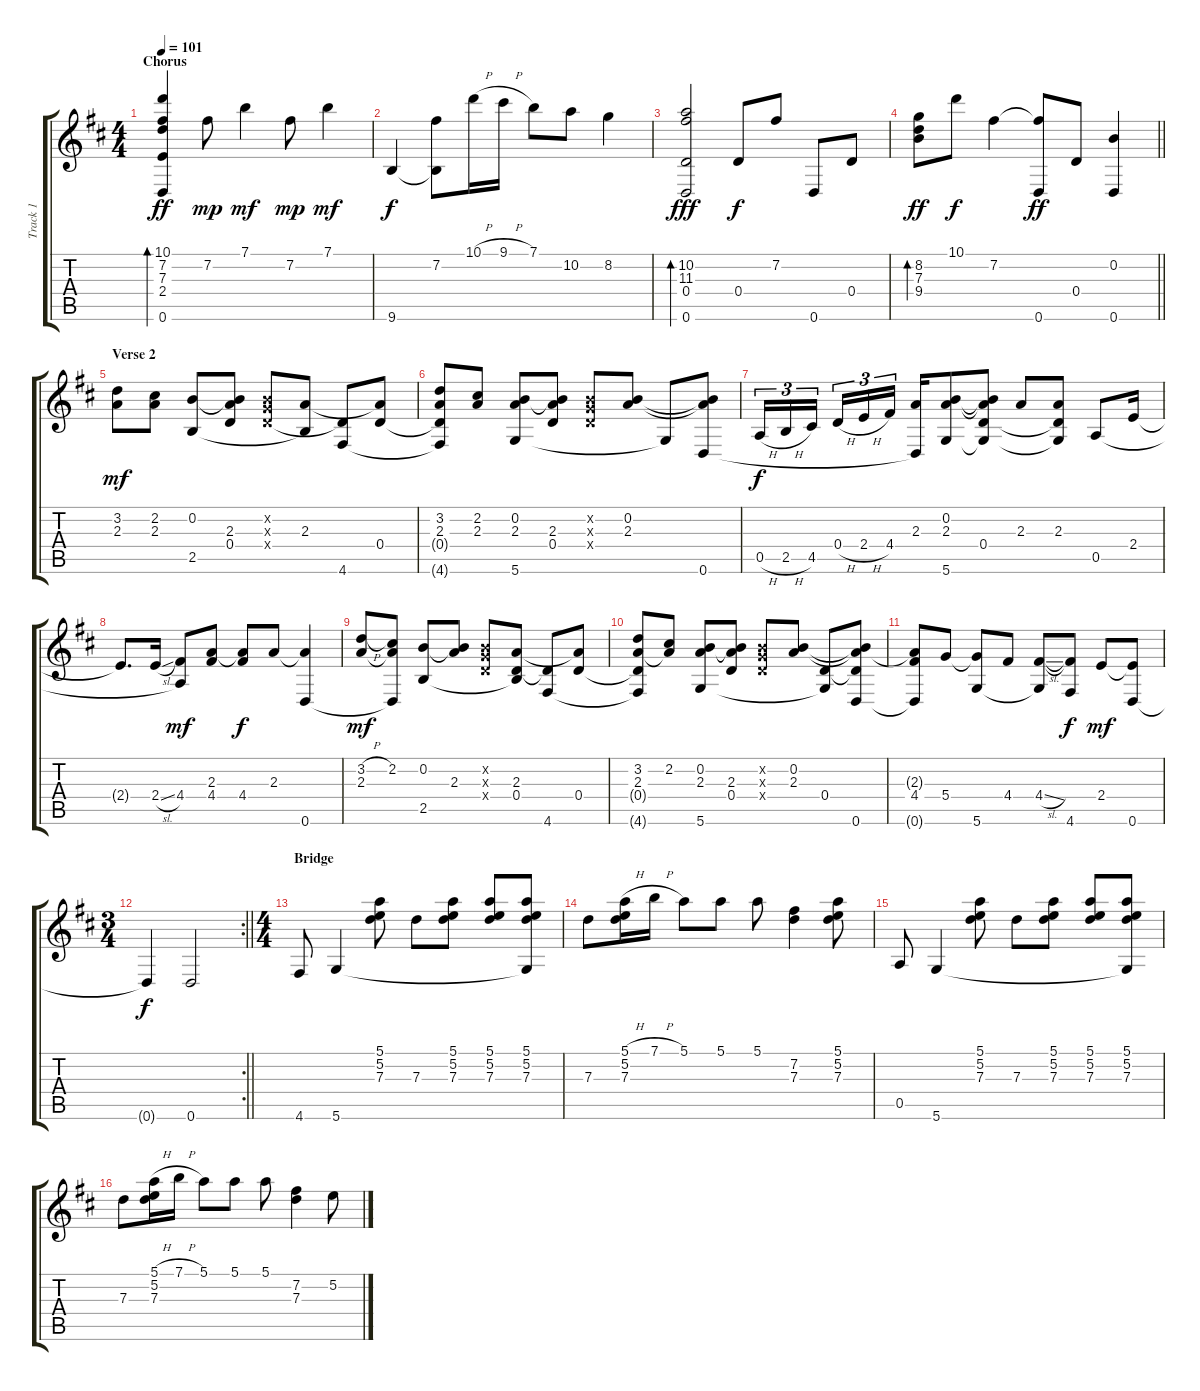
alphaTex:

\track ("Track 1" "Track 1") {instrument acousticguitarsteel}
\staff {score tabs}
\tuning (E4 B3 G3 D3 A2 D2) {hide}
\ts (4 4)
\section ("" "Chorus")
\tempo 101
\clef g2
\ks d
(10.1 7.2 7.3 2.4{t} 0.6{t}).4{bd 240 dy ff} 7.2.8{dy mp} 7.1.4{dy mf} 7.2.8{dy mp} 7.1.4{dy mf} |
9.6.4{dy f} (7.2 9.6{t}).8 10.1{h}.16 9.1{h}.16 7.1.8 10.2.8 8.2.4 |
(10.2 11.3 0.4 0.6).2{bd 60 dy fff} 0.4.8{dy f} 7.2.8 0.6.8 0.4.8 |
\barLineRight lightlight
(8.2 7.3 9.4).8{bd 240 dy ff} 10.1.8{dy f} 7.2.4 (7.2{t} 0.6).8{dy ff} 0.4.8 (0.2 0.6).4 |
\section ("" "Verse 2")
(3.2 2.3).8{dy mf} (2.2 2.3).8 (0.2 2.5).8 (0.2{t} 2.3 0.4).8 (0.2{x} 0.3{x} 0.4{x}).8 (2.3 2.5{t}).8 (0.4{t} 4.6).8 (2.3{t} 0.4).8 |
(3.2 2.3 0.4{t} 4.6{t}).8 (2.2 2.3).8 (0.2 2.3 5.6).8 (0.2{t} 2.3 0.4).8 (0.2{x} 0.3{x} 0.4{x}).8 (0.2 2.3).8 5.6{t}.8 (0.2{t} 2.3{t} 0.6).8 |
0.5{h}.16{tu (3 2) dy f} 2.5{h}.16{tu (3 2)} 4.5.16{tu (3 2) beam splitsecondary} 0.4{h}.16{tu (3 2)} 2.4{h}.16{tu (3 2)} 4.4.16{tu (3 2)} (2.3 0.6{t}).16 (0.2 2.3 5.6).8 (0.2{t} 2.3{t} 0.4 5.6{t}).8 2.3.8 (2.3 0.4{t} 5.6{t}).8 0.5.8 2.4.16 |
2.4{t}.8{d} 2.4{sl}.16 (4.4 0.5{t}).8{dy mf} (2.3 4.4).8 (2.3{t} 4.4).8{dy f} 2.3.8 (2.3{t} 0.6).4 |
(3.2{h} 2.3).8{dy mf} (2.2 2.3{t} 0.6{t}).8 (0.2 2.5).8 (0.2{t} 2.3).8 (0.2{x} 0.3{x} 0.4{x}).8 (2.3 0.4 2.5{t}).8 (0.4{t} 4.6).8 (2.3{t} 0.4).8 |
(3.2 2.3 0.4{t} 4.6{t}).8 (2.2 2.3{t}).8 (0.2 2.3 5.6).8 (0.2{t} 2.3 0.4).8 (0.2{x} 0.3{x} 0.4{x}).8 (0.2 2.3).8 (0.4 5.6{t}).8 (0.2{t} 2.3{t} 0.4{t} 0.6).8 |
(2.3{t} 4.4 0.6{t}).8 5.4.8 (5.4{t} 5.6).8 4.4.8 (4.4{sl} 5.6{t}).8 (4.4{t} 4.6).8{dy f} 2.4.8{dy mf} (2.4{t} 0.6).8 |
\rc 2
\ts (3 4)
\barLineRight lightlight
0.6{t}.4{dy f} 0.6.2 |
\ts (4 4)
\section ("" "Bridge")
4.6.8 5.6.4 (5.1 5.2 7.3).8 7.3.8 (5.1 5.2 7.3).8 (5.1 5.2 7.3).8 (5.1 5.2 7.3 5.6{t}).8 |
7.3.8 (5.1{h} 5.2 7.3).16 7.1{h}.16 5.1.8 5.1.8 5.1.8 (7.2 7.3).4 (5.1 5.2 7.3).8 |
0.5.8 5.6.4 (5.1 5.2 7.3).8 7.3.8 (5.1 5.2 7.3).8 (5.1 5.2 7.3).8 (5.1 5.2 7.3 5.6{t}).8 |
7.3.8 (5.1{h} 5.2 7.3).16 7.1{h}.16 5.1.8 5.1.8 5.1.8 (7.2 7.3).4 5.2.8
